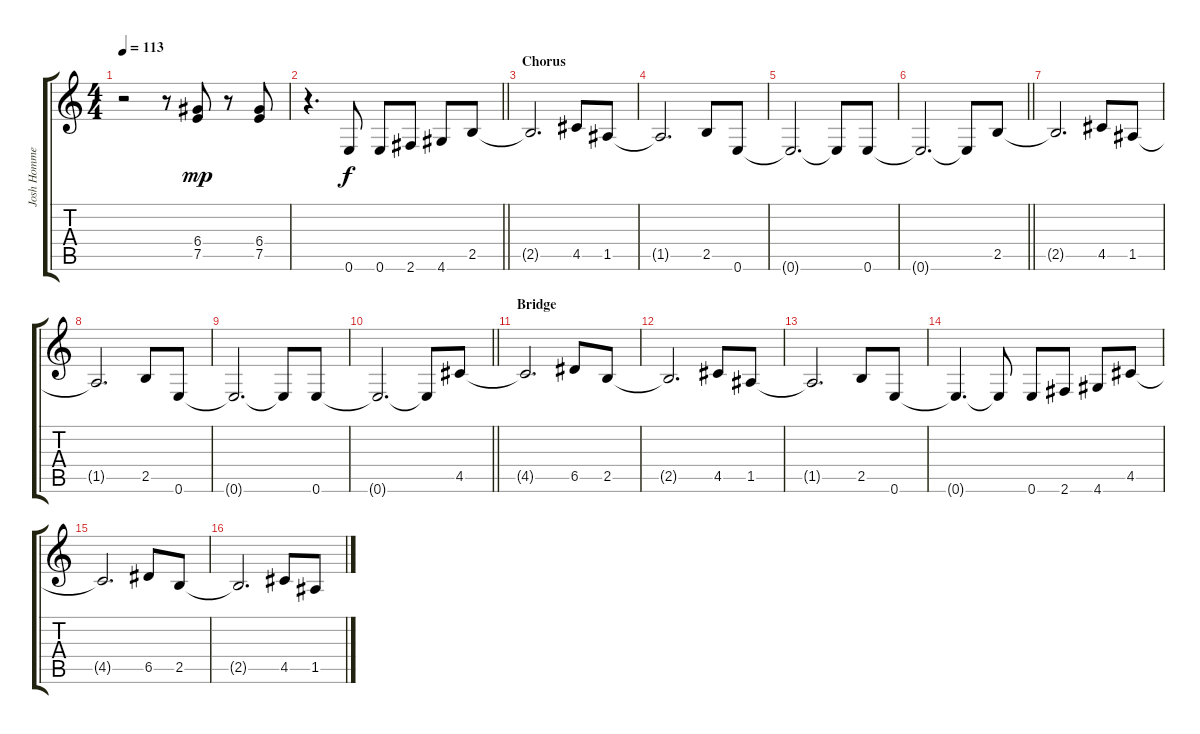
\track ("Josh Homme" "Josh Homme") {instrument distortionguitar}
\staff {score tabs}
\tuning (E4 B3 G3 D3 A2 E2) {hide}
\ts (4 4)
\tempo 113
\clef g2
\ks c
r.2{dy mp} r.8 (6.4 7.5).8 r.8 (6.4 7.5).8 |
\barLineRight lightlight
r.4{d} 0.6.8{dy f} 0.6.8 2.6.8 4.6.8 2.5.8 |
\section ("" "Chorus")
2.5{t}.2{d volume 6} 4.5.8{volume 15} 1.5.8 |
1.5{t}.2{d volume 6} 2.5.8{volume 15} 0.6.8 |
0.6{t}.2{d volume 9} 0.6{t}.8{volume 15} 0.6.8 |
\barLineRight lightlight
0.6{t}.2{d volume 8} 0.6{t}.8 2.5.8{volume 15} |
2.5{t}.2{d volume 6} 4.5.8{volume 15} 1.5.8 |
1.5{t}.2{d volume 6} 2.5.8{volume 15} 0.6.8 |
0.6{t}.2{d volume 9} 0.6{t}.8{volume 15} 0.6.8 |
\barLineRight lightlight
0.6{t}.2{d volume 8} 0.6{t}.8 4.5.8{volume 15} |
\section ("" "Bridge")
4.5{t}.2{d volume 4} 6.5.8{volume 15} 2.5.8 |
2.5{t}.2{d volume 4} 4.5.8{volume 15} 1.5.8 |
1.5{t}.2{d volume 8} 2.5.8{volume 15} 0.6.8 |
0.6{t}.4{d volume 7} 0.6{t}.8{volume 15} 0.6.8 2.6.8 4.6.8 4.5.8 |
4.5{t}.2{d volume 4} 6.5.8{volume 15} 2.5.8 |
2.5{t}.2{d volume 4} 4.5.8{volume 15} 1.5.8
